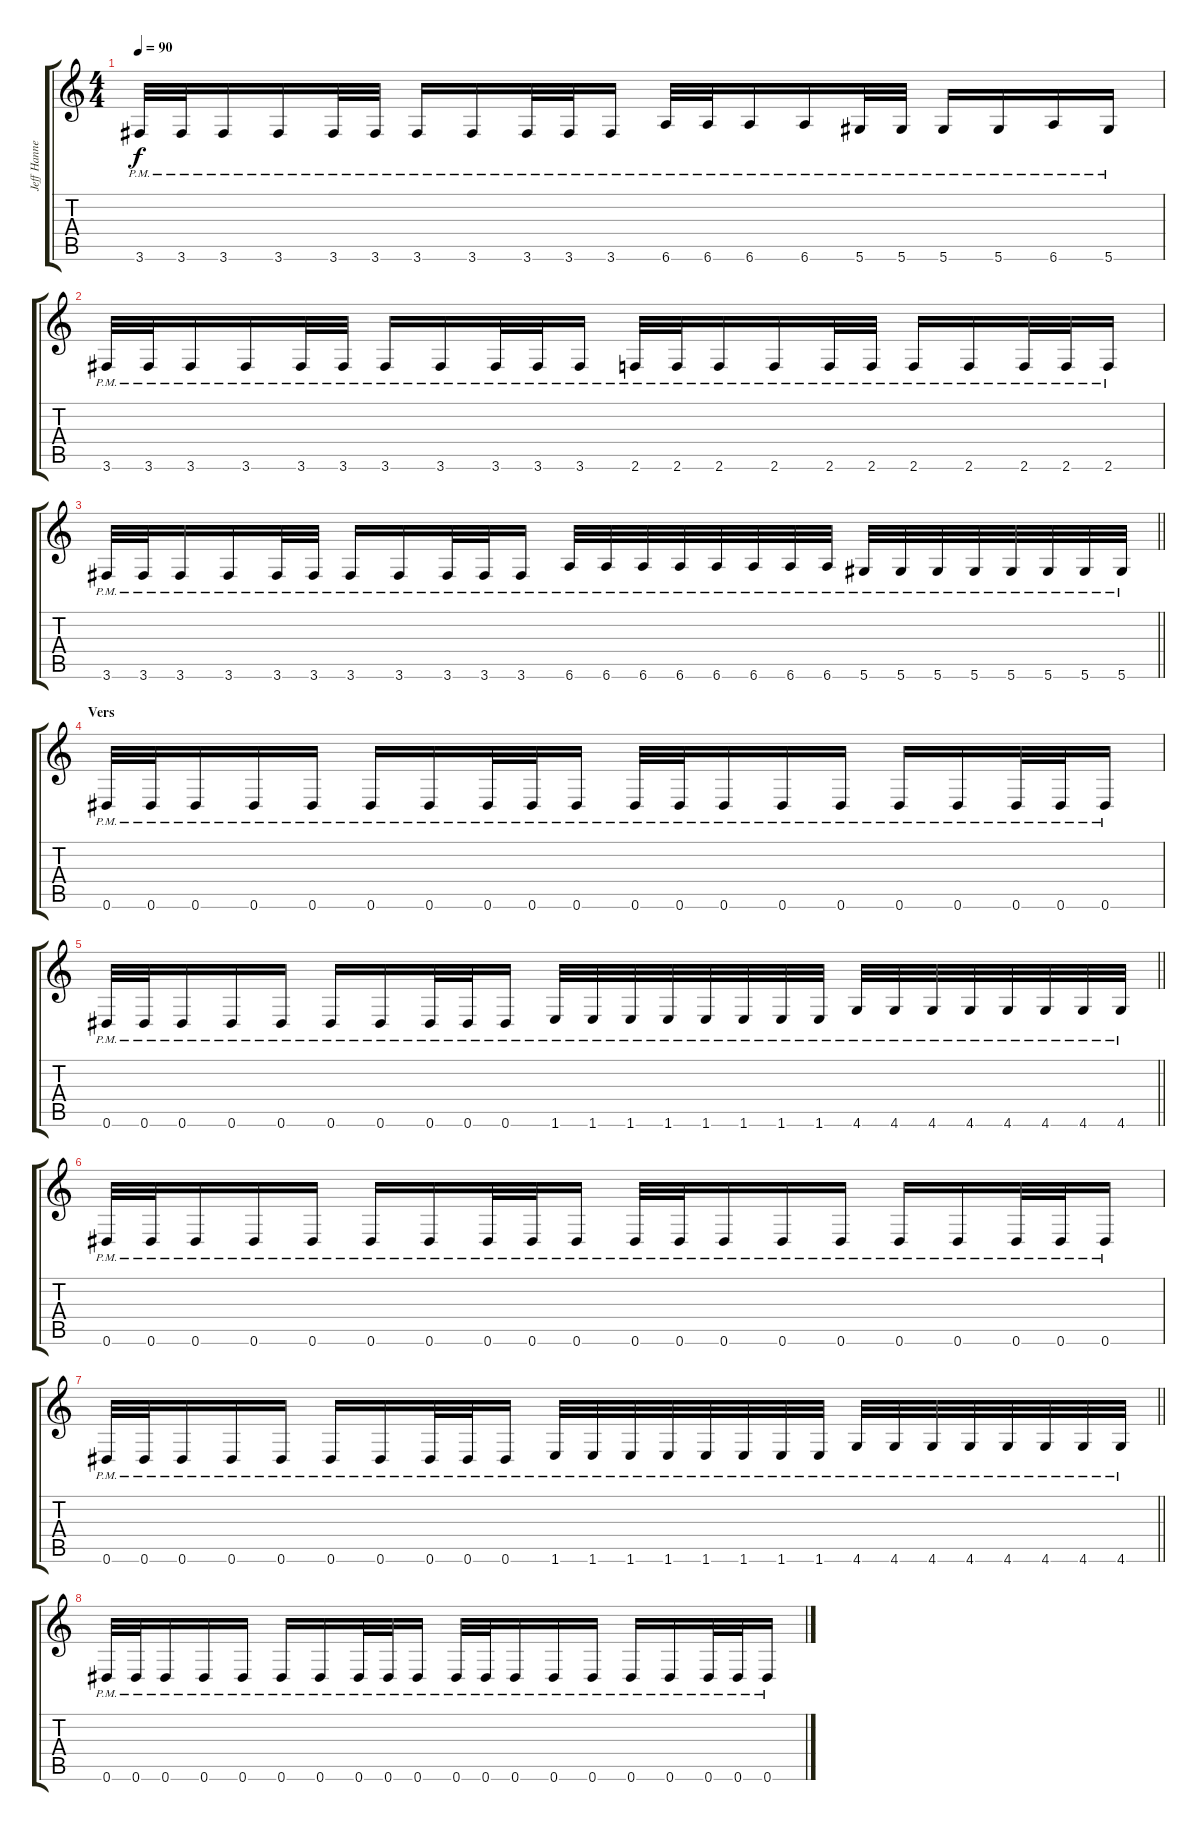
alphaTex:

\track ("Jeff Hanneman" "Jeff Hanne") {instrument distortionguitar}
\staff {score tabs}
\tuning (Eb4 Bb3 Gb3 Db3 Ab2 Eb2) {hide}
\ts (4 4)
\tempo 90
\clef g2
\ks c
3.6{pm}.32{dy f} 3.6{pm}.32 3.6{pm}.16 3.6{pm}.16 3.6{pm}.32 3.6{pm}.32 3.6{pm}.16 3.6{pm}.16 3.6{pm}.32 3.6{pm}.32 3.6{pm}.16 6.6{pm}.32 6.6{pm}.32 6.6{pm}.16 6.6{pm}.16 5.6{pm}.32 5.6{pm}.32 5.6{pm}.16 5.6{pm}.16 6.6{pm}.16 5.6{pm}.16 |
3.6{pm}.32 3.6{pm}.32 3.6{pm}.16 3.6{pm}.16 3.6{pm}.32 3.6{pm}.32 3.6{pm}.16 3.6{pm}.16 3.6{pm}.32 3.6{pm}.32 3.6{pm}.16 2.6{pm}.32 2.6{pm}.32 2.6{pm}.16 2.6{pm}.16 2.6{pm}.32 2.6{pm}.32 2.6{pm}.16 2.6{pm}.16 2.6{pm}.32 2.6{pm}.32 2.6{pm}.16 |
\barLineRight lightlight
3.6{pm}.32 3.6{pm}.32 3.6{pm}.16 3.6{pm}.16 3.6{pm}.32 3.6{pm}.32 3.6{pm}.16 3.6{pm}.16 3.6{pm}.32 3.6{pm}.32 3.6{pm}.16 6.6{pm}.32 6.6{pm}.32 6.6{pm}.32 6.6{pm}.32 6.6{pm}.32 6.6{pm}.32 6.6{pm}.32 6.6{pm}.32 5.6{pm}.32 5.6{pm}.32 5.6{pm}.32 5.6{pm}.32 5.6{pm}.32 5.6{pm}.32 5.6{pm}.32 5.6{pm}.32 |
\section ("" "Vers")
0.6{pm}.32{volume 10} 0.6{pm}.32 0.6{pm}.16 0.6{pm}.16 0.6{pm}.16 0.6{pm}.16 0.6{pm}.16 0.6{pm}.32 0.6{pm}.32 0.6{pm}.16 0.6{pm}.32 0.6{pm}.32 0.6{pm}.16 0.6{pm}.16 0.6{pm}.16 0.6{pm}.16 0.6{pm}.16 0.6{pm}.32 0.6{pm}.32 0.6{pm}.16 |
\barLineRight lightlight
0.6{pm}.32 0.6{pm}.32 0.6{pm}.16 0.6{pm}.16 0.6{pm}.16 0.6{pm}.16 0.6{pm}.16 0.6{pm}.32 0.6{pm}.32 0.6{pm}.16 1.6{pm}.32 1.6{pm}.32 1.6{pm}.32 1.6{pm}.32 1.6{pm}.32 1.6{pm}.32 1.6{pm}.32 1.6{pm}.32 4.6{pm}.32 4.6{pm}.32 4.6{pm}.32 4.6{pm}.32 4.6{pm}.32 4.6{pm}.32 4.6{pm}.32 4.6{pm}.32 |
0.6{pm}.32{volume 10} 0.6{pm}.32 0.6{pm}.16 0.6{pm}.16 0.6{pm}.16 0.6{pm}.16 0.6{pm}.16 0.6{pm}.32 0.6{pm}.32 0.6{pm}.16 0.6{pm}.32 0.6{pm}.32 0.6{pm}.16 0.6{pm}.16 0.6{pm}.16 0.6{pm}.16 0.6{pm}.16 0.6{pm}.32 0.6{pm}.32 0.6{pm}.16 |
\barLineRight lightlight
0.6{pm}.32 0.6{pm}.32 0.6{pm}.16 0.6{pm}.16 0.6{pm}.16 0.6{pm}.16 0.6{pm}.16 0.6{pm}.32 0.6{pm}.32 0.6{pm}.16 1.6{pm}.32 1.6{pm}.32 1.6{pm}.32 1.6{pm}.32 1.6{pm}.32 1.6{pm}.32 1.6{pm}.32 1.6{pm}.32 4.6{pm}.32 4.6{pm}.32 4.6{pm}.32 4.6{pm}.32 4.6{pm}.32 4.6{pm}.32 4.6{pm}.32 4.6{pm}.32 |
0.6{pm}.32{volume 10} 0.6{pm}.32 0.6{pm}.16 0.6{pm}.16 0.6{pm}.16 0.6{pm}.16 0.6{pm}.16 0.6{pm}.32 0.6{pm}.32 0.6{pm}.16 0.6{pm}.32 0.6{pm}.32 0.6{pm}.16 0.6{pm}.16 0.6{pm}.16 0.6{pm}.16 0.6{pm}.16 0.6{pm}.32 0.6{pm}.32 0.6{pm}.16
